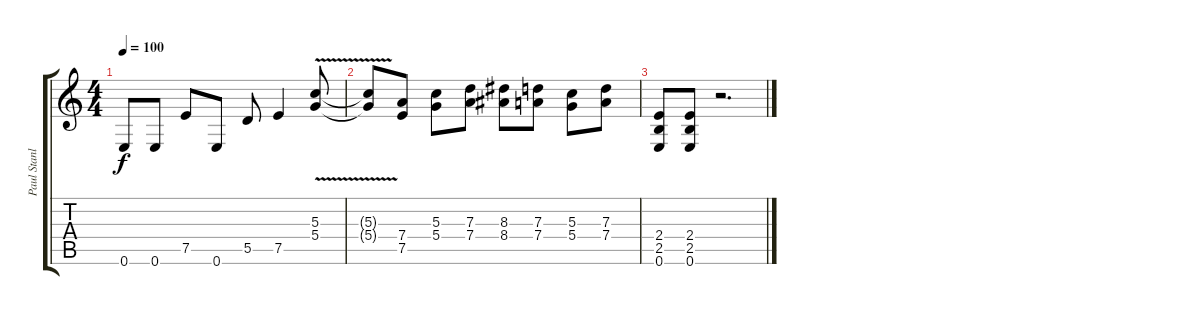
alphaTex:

\track ("Paul Stanley" "Paul Stanl") {instrument distortionguitar}
\staff {score tabs}
\tuning (E4 B3 G3 D3 A2 E2) {hide}
\ts (4 4)
\tempo 100
\clef g2
\ks c
0.6.8{dy f} 0.6.8 7.5.8 0.6.8 5.5.8 7.5.4 (5.3{v} 5.4{v}).8 |
(5.3{t} 5.4{t}).8 (7.4 7.5).8 (5.3 5.4).8 (7.3 7.4).8 (8.3 8.4).8 (7.3 7.4).8 (5.3 5.4).8 (7.3 7.4).8 |
(2.4 2.5 0.6).8 (2.4 2.5 0.6).8 r.2{d}
